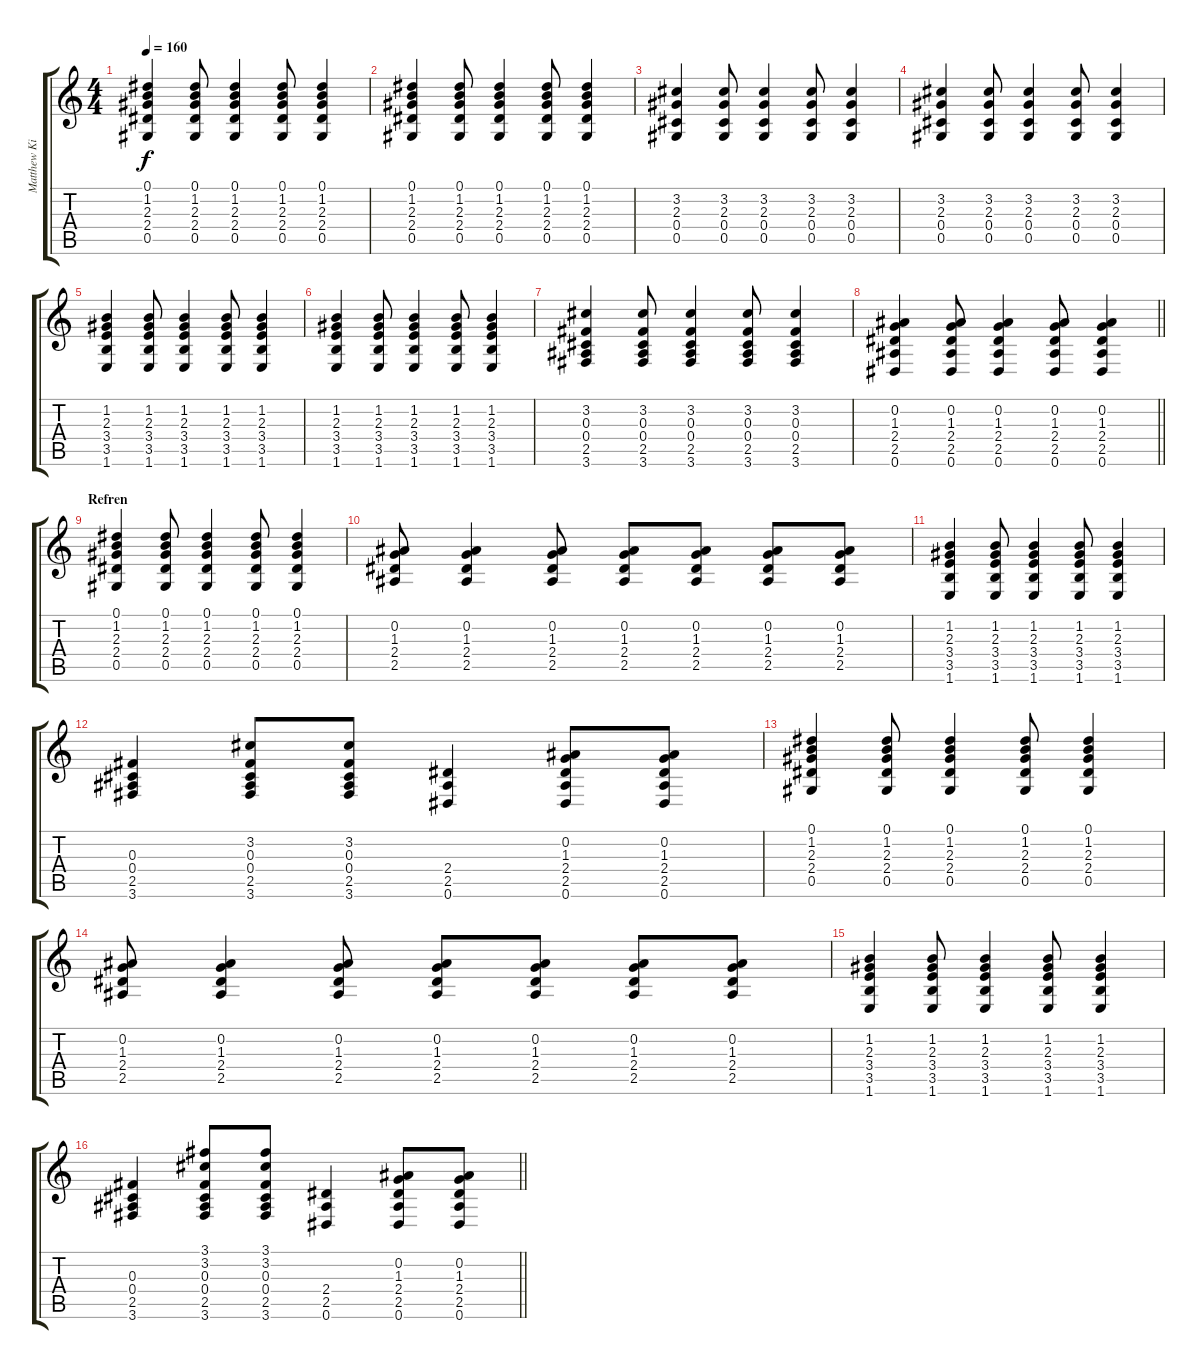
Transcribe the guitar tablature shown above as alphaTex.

\track ("Matthew Kiichi Heafy" "Matthew Ki") {instrument acousticguitarsteel}
\staff {score tabs}
\tuning (Eb4 Bb3 Gb3 Db3 Ab2 Eb2) {hide}
\ts (4 4)
\tempo 160
\clef g2
\ks c
(0.1 1.2 2.3 2.4 0.5).4{dy f} (0.1 1.2 2.3 2.4 0.5).8 (0.1 1.2 2.3 2.4 0.5).4 (0.1 1.2 2.3 2.4 0.5).8 (0.1 1.2 2.3 2.4 0.5).4 |
(0.1 1.2 2.3 2.4 0.5).4 (0.1 1.2 2.3 2.4 0.5).8 (0.1 1.2 2.3 2.4 0.5).4 (0.1 1.2 2.3 2.4 0.5).8 (0.1 1.2 2.3 2.4 0.5).4 |
(3.2 2.3 0.4 0.5).4 (3.2 2.3 0.4 0.5).8 (3.2 2.3 0.4 0.5).4 (3.2 2.3 0.4 0.5).8 (3.2 2.3 0.4 0.5).4 |
(3.2 2.3 0.4 0.5).4 (3.2 2.3 0.4 0.5).8 (3.2 2.3 0.4 0.5).4 (3.2 2.3 0.4 0.5).8 (3.2 2.3 0.4 0.5).4 |
(1.2 2.3 3.4 3.5 1.6).4 (1.2 2.3 3.4 3.5 1.6).8 (1.2 2.3 3.4 3.5 1.6).4 (1.2 2.3 3.4 3.5 1.6).8 (1.2 2.3 3.4 3.5 1.6).4 |
(1.2 2.3 3.4 3.5 1.6).4 (1.2 2.3 3.4 3.5 1.6).8 (1.2 2.3 3.4 3.5 1.6).4 (1.2 2.3 3.4 3.5 1.6).8 (1.2 2.3 3.4 3.5 1.6).4 |
(3.2 0.3 0.4 2.5 3.6).4 (3.2 0.3 0.4 2.5 3.6).8 (3.2 0.3 0.4 2.5 3.6).4 (3.2 0.3 0.4 2.5 3.6).8 (3.2 0.3 0.4 2.5 3.6).4 |
\barLineRight lightlight
(0.2 1.3 2.4 2.5 0.6).4 (0.2 1.3 2.4 2.5 0.6).8 (0.2 1.3 2.4 2.5 0.6).4 (0.2 1.3 2.4 2.5 0.6).8 (0.2 1.3 2.4 2.5 0.6).4 |
\section ("" "Refren")
(0.1 1.2 2.3 2.4 0.5).4 (0.1 1.2 2.3 2.4 0.5).8 (0.1 1.2 2.3 2.4 0.5).4 (0.1 1.2 2.3 2.4 0.5).8 (0.1 1.2 2.3 2.4 0.5).4 |
(0.2 1.3 2.4 2.5).8 (0.2 1.3 2.4 2.5).4 (0.2 1.3 2.4 2.5).8 (0.2 1.3 2.4 2.5).8 (0.2 1.3 2.4 2.5).8 (0.2 1.3 2.4 2.5).8 (0.2 1.3 2.4 2.5).8 |
(1.2 2.3 3.4 3.5 1.6).4 (1.2 2.3 3.4 3.5 1.6).8 (1.2 2.3 3.4 3.5 1.6).4 (1.2 2.3 3.4 3.5 1.6).8 (1.2 2.3 3.4 3.5 1.6).4 |
(0.3 0.4 2.5 3.6).4 (3.2 0.3 0.4 2.5 3.6).8 (3.2 0.3 0.4 2.5 3.6).8 (2.4 2.5 0.6).4 (0.2 1.3 2.4 2.5 0.6).8 (0.2 1.3 2.4 2.5 0.6).8 |
(0.1 1.2 2.3 2.4 0.5).4 (0.1 1.2 2.3 2.4 0.5).8 (0.1 1.2 2.3 2.4 0.5).4 (0.1 1.2 2.3 2.4 0.5).8 (0.1 1.2 2.3 2.4 0.5).4 |
(0.2 1.3 2.4 2.5).8 (0.2 1.3 2.4 2.5).4 (0.2 1.3 2.4 2.5).8 (0.2 1.3 2.4 2.5).8 (0.2 1.3 2.4 2.5).8 (0.2 1.3 2.4 2.5).8 (0.2 1.3 2.4 2.5).8 |
(1.2 2.3 3.4 3.5 1.6).4 (1.2 2.3 3.4 3.5 1.6).8 (1.2 2.3 3.4 3.5 1.6).4 (1.2 2.3 3.4 3.5 1.6).8 (1.2 2.3 3.4 3.5 1.6).4 |
\barLineRight lightlight
(0.3 0.4 2.5 3.6).4 (3.1 3.2 0.3 0.4 2.5 3.6).8 (3.1 3.2 0.3 0.4 2.5 3.6).8 (2.4 2.5 0.6).4 (0.2 1.3 2.4 2.5 0.6).8 (0.2 1.3 2.4 2.5 0.6).8
